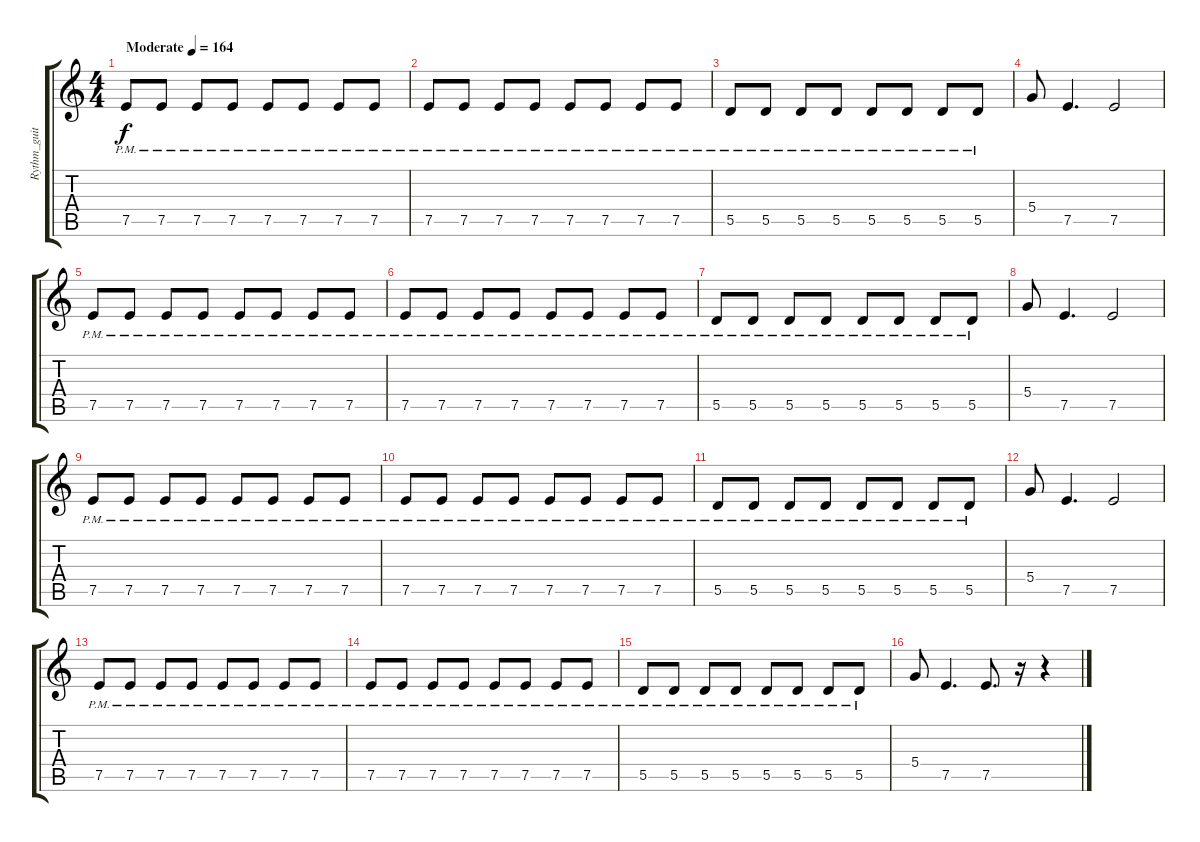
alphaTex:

\track ("Rythm_guitar" "Rythm_guit") {instrument overdrivenguitar}
\staff {score tabs}
\tuning (E4 B3 G3 D3 A2 E2) {hide}
\ts (4 4)
\tempo (164 "Moderate")
\clef g2
\ks c
7.5{pm}.8{dy f instrument overdrivenguitar} 7.5{pm}.8 7.5{pm}.8 7.5{pm}.8 7.5{pm}.8 7.5{pm}.8 7.5{pm}.8 7.5{pm}.8 |
7.5{pm}.8 7.5{pm}.8 7.5{pm}.8 7.5{pm}.8 7.5{pm}.8 7.5{pm}.8 7.5{pm}.8 7.5{pm}.8 |
5.5{pm}.8 5.5{pm}.8 5.5{pm}.8 5.5{pm}.8 5.5{pm}.8 5.5{pm}.8 5.5{pm}.8 5.5{pm}.8 |
5.4.8 7.5.4{d} 7.5.2 |
7.5{pm}.8 7.5{pm}.8 7.5{pm}.8 7.5{pm}.8 7.5{pm}.8 7.5{pm}.8 7.5{pm}.8 7.5{pm}.8 |
7.5{pm}.8 7.5{pm}.8 7.5{pm}.8 7.5{pm}.8 7.5{pm}.8 7.5{pm}.8 7.5{pm}.8 7.5{pm}.8 |
5.5{pm}.8 5.5{pm}.8 5.5{pm}.8 5.5{pm}.8 5.5{pm}.8 5.5{pm}.8 5.5{pm}.8 5.5{pm}.8 |
5.4.8 7.5.4{d} 7.5.2 |
7.5{pm}.8 7.5{pm}.8 7.5{pm}.8 7.5{pm}.8 7.5{pm}.8 7.5{pm}.8 7.5{pm}.8 7.5{pm}.8 |
7.5{pm}.8 7.5{pm}.8 7.5{pm}.8 7.5{pm}.8 7.5{pm}.8 7.5{pm}.8 7.5{pm}.8 7.5{pm}.8 |
5.5{pm}.8 5.5{pm}.8 5.5{pm}.8 5.5{pm}.8 5.5{pm}.8 5.5{pm}.8 5.5{pm}.8 5.5{pm}.8 |
5.4.8 7.5.4{d} 7.5.2 |
7.5{pm}.8 7.5{pm}.8 7.5{pm}.8 7.5{pm}.8 7.5{pm}.8 7.5{pm}.8 7.5{pm}.8 7.5{pm}.8 |
7.5{pm}.8 7.5{pm}.8 7.5{pm}.8 7.5{pm}.8 7.5{pm}.8 7.5{pm}.8 7.5{pm}.8 7.5{pm}.8 |
5.5{pm}.8 5.5{pm}.8 5.5{pm}.8 5.5{pm}.8 5.5{pm}.8 5.5{pm}.8 5.5{pm}.8 5.5{pm}.8 |
5.4.8 7.5.4{d} 7.5.8{d} r.16 r.4
